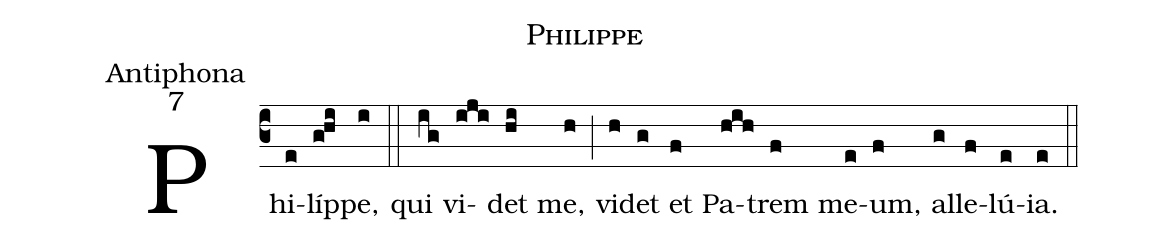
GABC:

name:Philippe;
office-part:Antiphona;
mode:7;
%%
(c3) Phi(e)líp(g!hi)pe,(i) (::)
qui(ig) vi(iji)det(hi) me,(h) (;) vi(h)det(g) et(f) Pa(hih)trem(f) me(e)um,(f) al(g)le(f)lú(e)ia.(e) (::)
